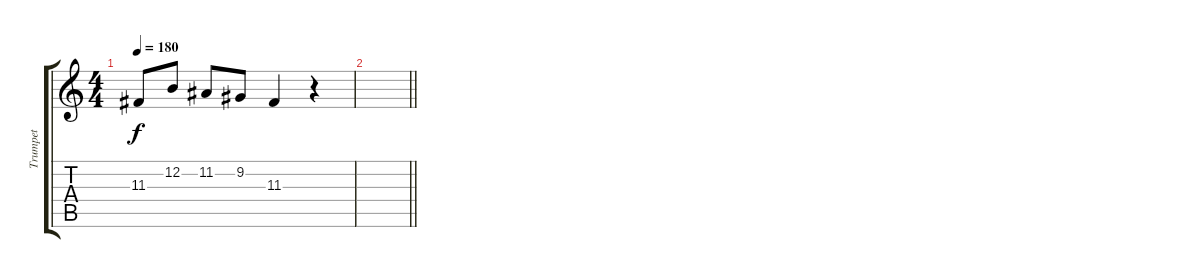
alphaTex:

\track ("Trumpet" "Trumpet") {instrument trumpet}
\staff {score tabs}
\tuning (E4 B3 G3 D3 A2 E2) {hide}
\ts (4 4)
\tempo 180
\clef g2
\ks c
11.3.8{dy f} 12.2.8 11.2.8 9.2.8 11.3.4 r.4 |
\barLineRight lightlight
